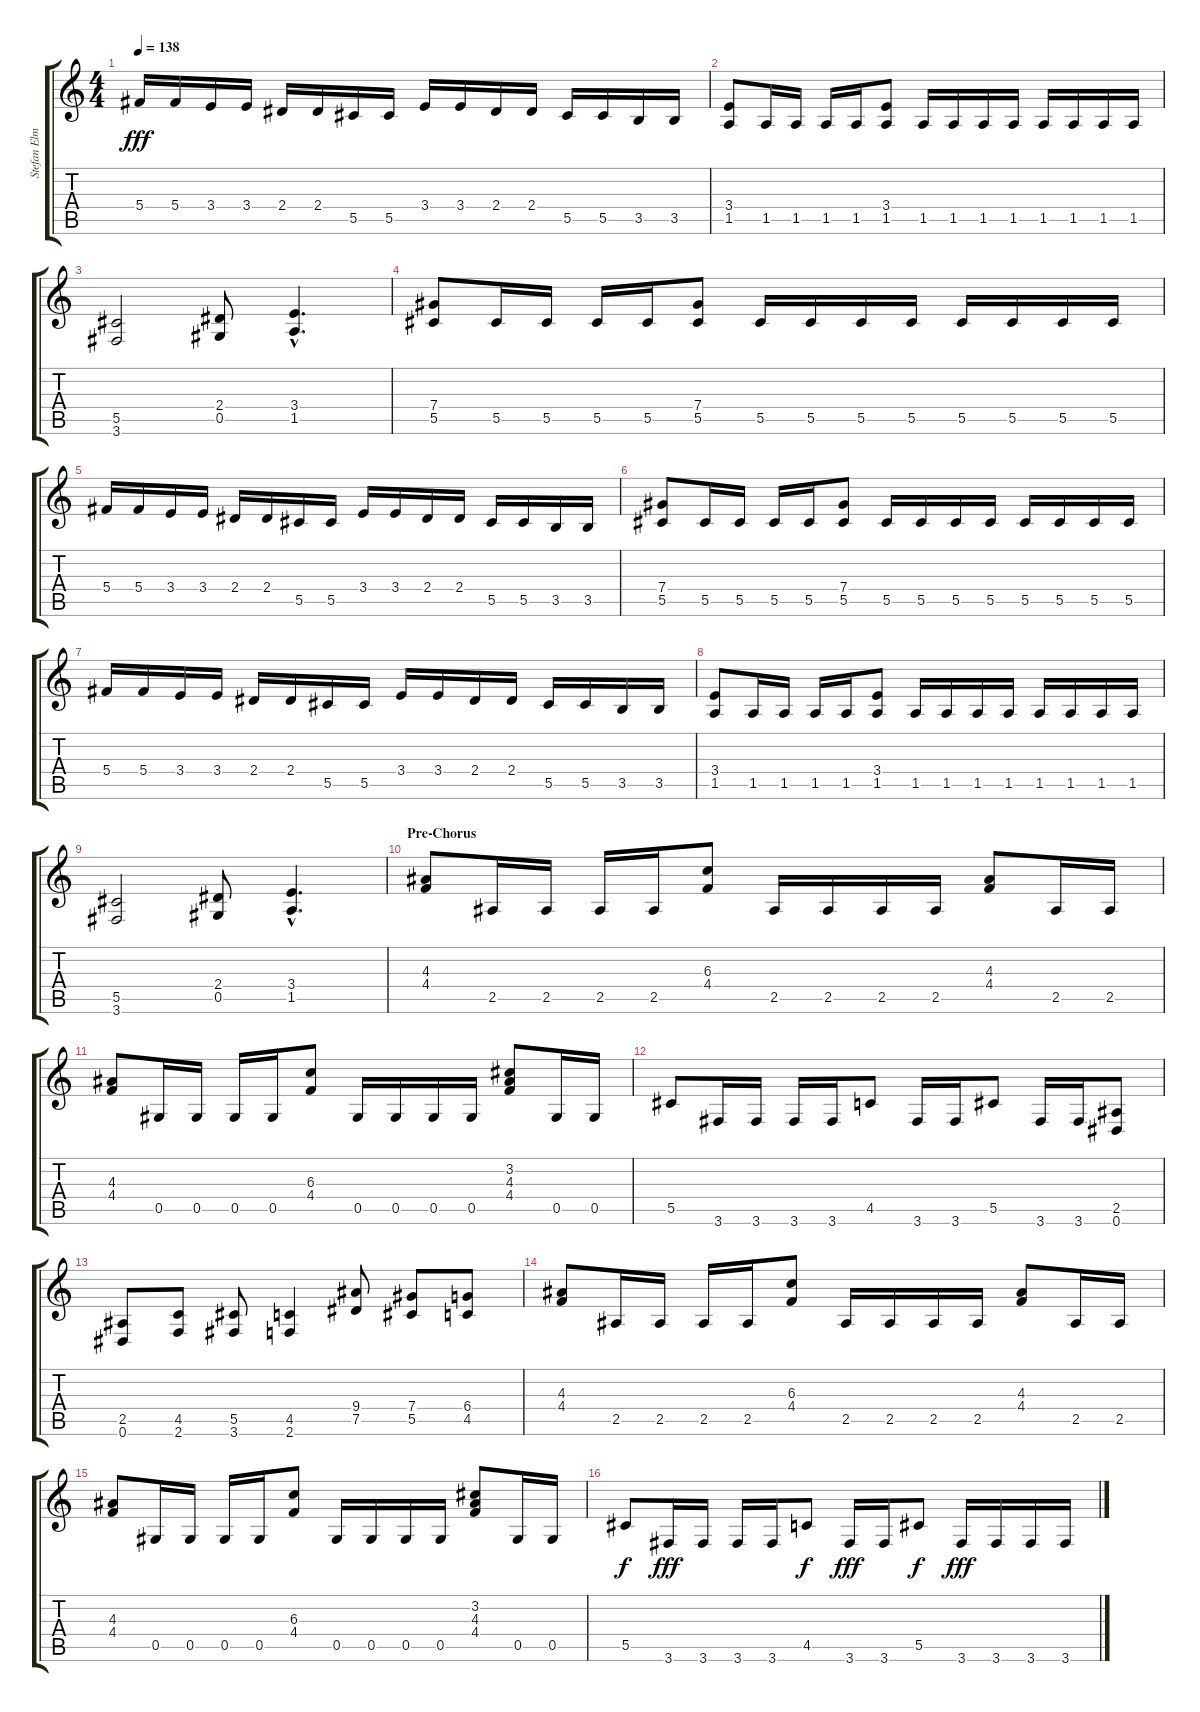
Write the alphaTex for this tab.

\track ("Stefan Elmgren" "Stefan Elm") {instrument distortionguitar}
\staff {score tabs}
\tuning (Eb4 Bb3 Gb3 Db3 Ab2 Eb2) {hide}
\ts (4 4)
\tempo 138
\clef g2
\ks c
5.4.16{dy fff} 5.4.16 3.4.16 3.4.16 2.4.16 2.4.16 5.5.16 5.5.16 3.4.16 3.4.16 2.4.16 2.4.16 5.5.16 5.5.16 3.5.16 3.5.16 |
(3.4 1.5).8 1.5.16 1.5.16 1.5.16 1.5.16 (3.4 1.5).8 1.5.16 1.5.16 1.5.16 1.5.16 1.5.16 1.5.16 1.5.16 1.5.16 |
(5.5 3.6).2 (2.4 0.5).8 (3.4{hac} 1.5{hac}).4{d} |
(7.4 5.5).8 5.5.16 5.5.16 5.5.16 5.5.16 (7.4 5.5).8 5.5.16 5.5.16 5.5.16 5.5.16 5.5.16 5.5.16 5.5.16 5.5.16 |
5.4.16 5.4.16 3.4.16 3.4.16 2.4.16 2.4.16 5.5.16 5.5.16 3.4.16 3.4.16 2.4.16 2.4.16 5.5.16 5.5.16 3.5.16 3.5.16 |
(7.4 5.5).8 5.5.16 5.5.16 5.5.16 5.5.16 (7.4 5.5).8 5.5.16 5.5.16 5.5.16 5.5.16 5.5.16 5.5.16 5.5.16 5.5.16 |
5.4.16 5.4.16 3.4.16 3.4.16 2.4.16 2.4.16 5.5.16 5.5.16 3.4.16 3.4.16 2.4.16 2.4.16 5.5.16 5.5.16 3.5.16 3.5.16 |
(3.4 1.5).8 1.5.16 1.5.16 1.5.16 1.5.16 (3.4 1.5).8 1.5.16 1.5.16 1.5.16 1.5.16 1.5.16 1.5.16 1.5.16 1.5.16 |
(5.5 3.6).2 (2.4 0.5).8 (3.4{hac} 1.5{hac}).4{d} |
\section ("" "Pre-Chorus")
(4.3 4.4).8 2.5.16 2.5.16 2.5.16 2.5.16 (6.3 4.4).8 2.5.16 2.5.16 2.5.16 2.5.16 (4.3 4.4).8 2.5.16 2.5.16 |
(4.3 4.4).8 0.5.16 0.5.16 0.5.16 0.5.16 (6.3 4.4).8 0.5.16 0.5.16 0.5.16 0.5.16 (3.2 4.3 4.4).8 0.5.16 0.5.16 |
5.5.8 3.6.16 3.6.16 3.6.16 3.6.16 4.5.8 3.6.16 3.6.16 5.5.8 3.6.16 3.6.16 (2.5 0.6).8 |
(2.5 0.6).8 (4.5 2.6).8 (5.5 3.6).8 (4.5 2.6).4 (9.4 7.5).8 (7.4 5.5).8 (6.4 4.5).8 |
(4.3 4.4).8 2.5.16 2.5.16 2.5.16 2.5.16 (6.3 4.4).8 2.5.16 2.5.16 2.5.16 2.5.16 (4.3 4.4).8 2.5.16 2.5.16 |
(4.3 4.4).8 0.5.16 0.5.16 0.5.16 0.5.16 (6.3 4.4).8 0.5.16 0.5.16 0.5.16 0.5.16 (3.2 4.3 4.4).8 0.5.16 0.5.16 |
5.5.8{dy f} 3.6.16{dy fff} 3.6.16 3.6.16 3.6.16 4.5.8{dy f} 3.6.16{dy fff} 3.6.16 5.5.8{dy f} 3.6.16{dy fff} 3.6.16 3.6.16 3.6.16
